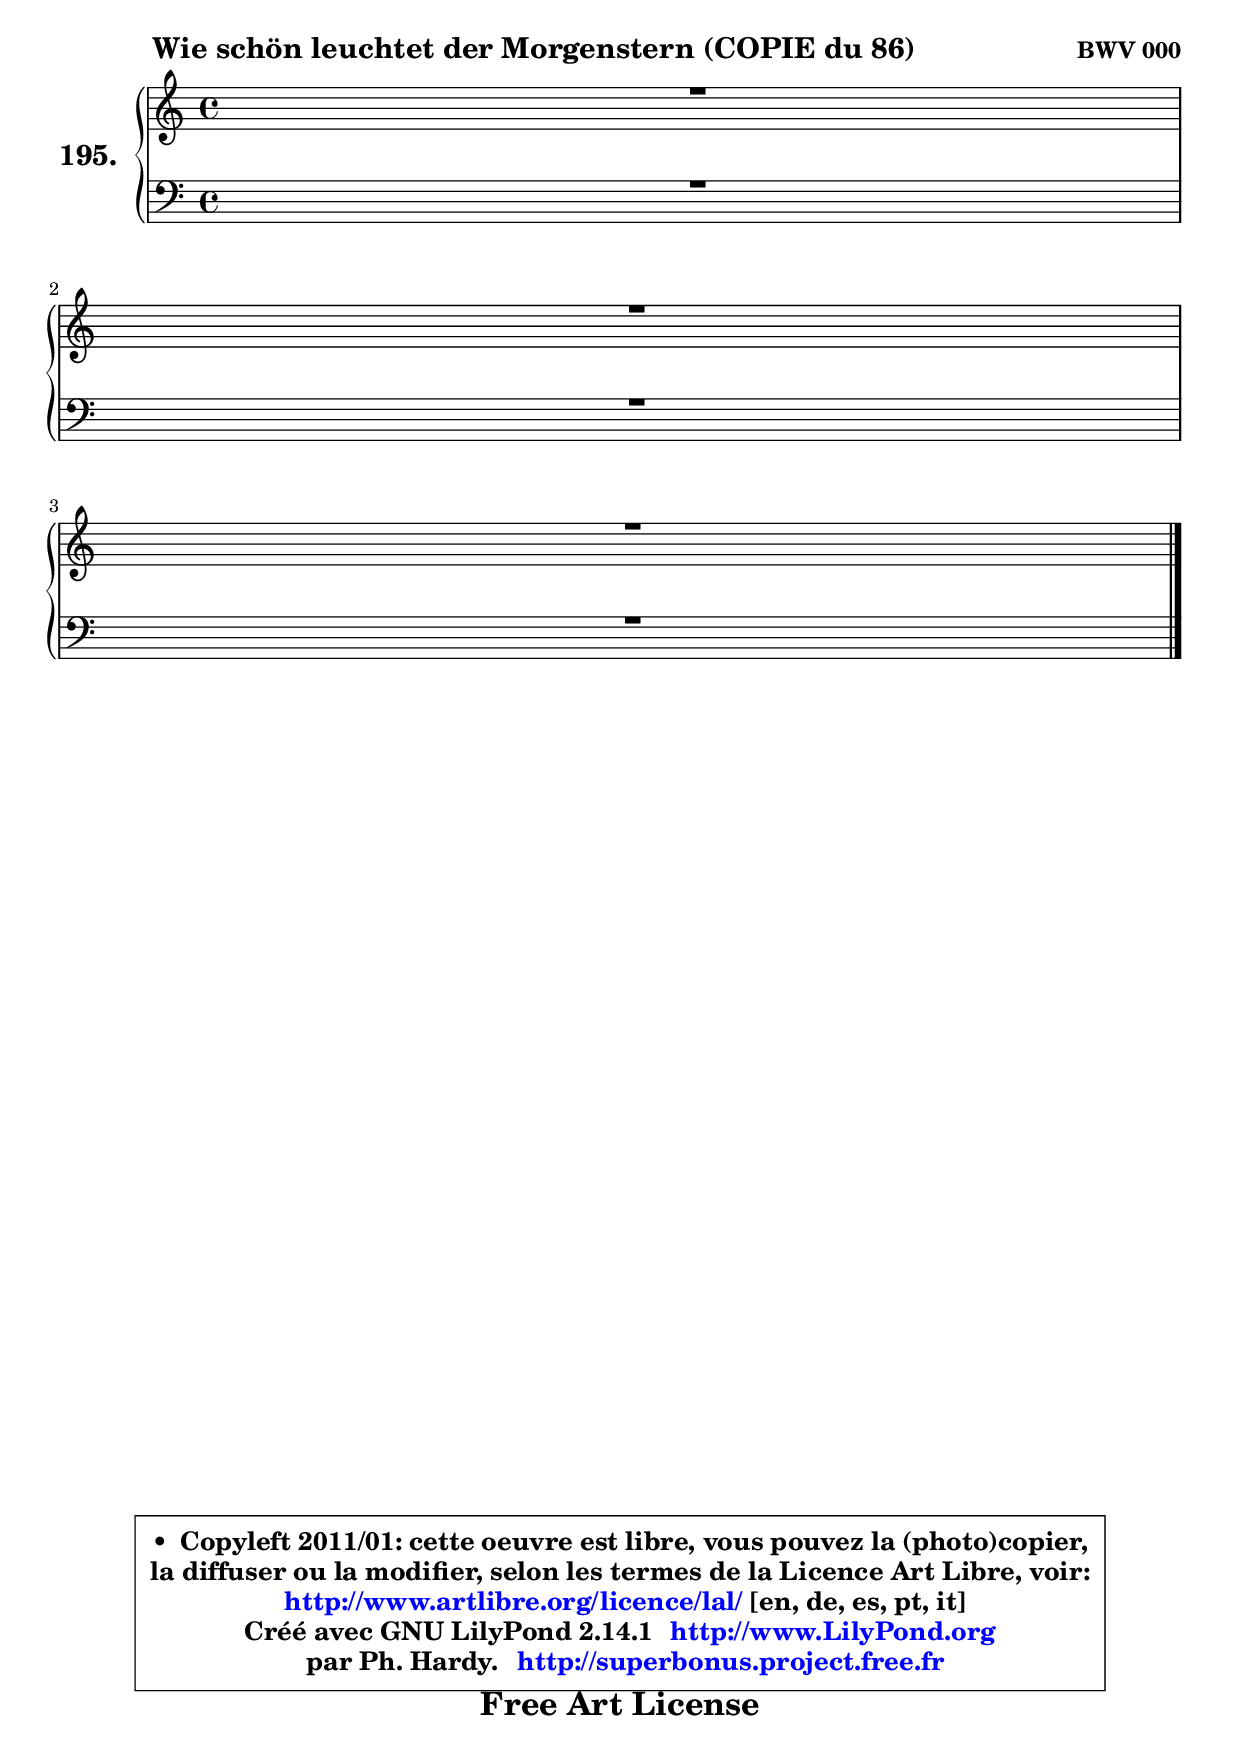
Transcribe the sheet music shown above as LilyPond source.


\version "2.14.1"

    \paper {
%	system-system-spacing #'padding = #0.1
%	score-system-spacing #'padding = #0.1
%	ragged-bottom = ##f
%	ragged-last-bottom = ##f
	}

    \header {
      opus = \markup { \bold "BWV 000" }
      piece = \markup { \hspace #9 \fontsize #2 \bold "Wie schön leuchtet der Morgenstern (COPIE du 86)" }
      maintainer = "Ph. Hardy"
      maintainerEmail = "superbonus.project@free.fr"
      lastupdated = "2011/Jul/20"
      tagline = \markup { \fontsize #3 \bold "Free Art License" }
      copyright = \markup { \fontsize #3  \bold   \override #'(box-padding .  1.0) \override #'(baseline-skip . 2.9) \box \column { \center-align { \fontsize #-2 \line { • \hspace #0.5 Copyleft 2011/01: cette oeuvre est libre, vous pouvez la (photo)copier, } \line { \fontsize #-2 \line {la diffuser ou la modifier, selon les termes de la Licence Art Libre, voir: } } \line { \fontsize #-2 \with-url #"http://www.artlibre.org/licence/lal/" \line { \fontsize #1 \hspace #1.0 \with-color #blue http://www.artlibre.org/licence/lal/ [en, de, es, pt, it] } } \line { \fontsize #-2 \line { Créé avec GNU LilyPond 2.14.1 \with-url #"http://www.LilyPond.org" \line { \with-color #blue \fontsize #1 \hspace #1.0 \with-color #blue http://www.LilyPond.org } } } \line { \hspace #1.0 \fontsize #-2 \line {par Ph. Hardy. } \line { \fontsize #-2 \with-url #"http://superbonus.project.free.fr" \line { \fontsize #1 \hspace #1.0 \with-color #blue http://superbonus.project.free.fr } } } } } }

	  }

  guidemidi = {
	\tempo 4 = 78

	}

  upper = {
	\time 4/4
	\key c \major
	\clef treble
	\voiceOne
	<< { 
	% SOPRANO
	\set Voice.midiInstrument = "acoustic grand"
	\relative c' {
	R1 |
\break
	R1 |
\break
	R1 |
        \bar "|."
	} % fin de relative
	}

	\context Voice="1" { \voiceTwo 
	% ALTO
	\set Voice.midiInstrument = "acoustic grand"
	\relative c' {
	
        \bar "|."
	} % fin de relative
	\oneVoice
	} >>
	}

    lower = {
	\time 4/4
	\key c \major
	\clef bass
	\voiceOne
	<< { 
	% TENOR
	\set Voice.midiInstrument = "acoustic grand"
	\relative c' {
	R1 |
\break
	R1 |
\break
	R1 |
        \bar "|."
	} % fin de relative
	}
	\context Voice="1" { \voiceTwo 
	% BASS
	\set Voice.midiInstrument = "acoustic grand"
	\relative c {
        
        \bar "|."
	} % fin de relative
	\oneVoice
	} >>
	}


    \score { 

	\new PianoStaff <<
	\set PianoStaff.instrumentName = \markup { \bold \huge "195." }
	\new Staff = "upper" \upper
	\new Staff = "lower" \lower
	>>

    \layout {
%	ragged-last = ##f
	   }

         } % fin de score

  \score {
    \unfoldRepeats { << \guidemidi \upper \lower >> }
    \midi {
    \context {
     \Staff
      \remove "Staff_performer"
               }

     \context {
      \Voice
       \consists "Staff_performer"
                }

     \context { 
      \Score
      tempoWholesPerMinute = #(ly:make-moment 78 4)
		}
	    }
	}

